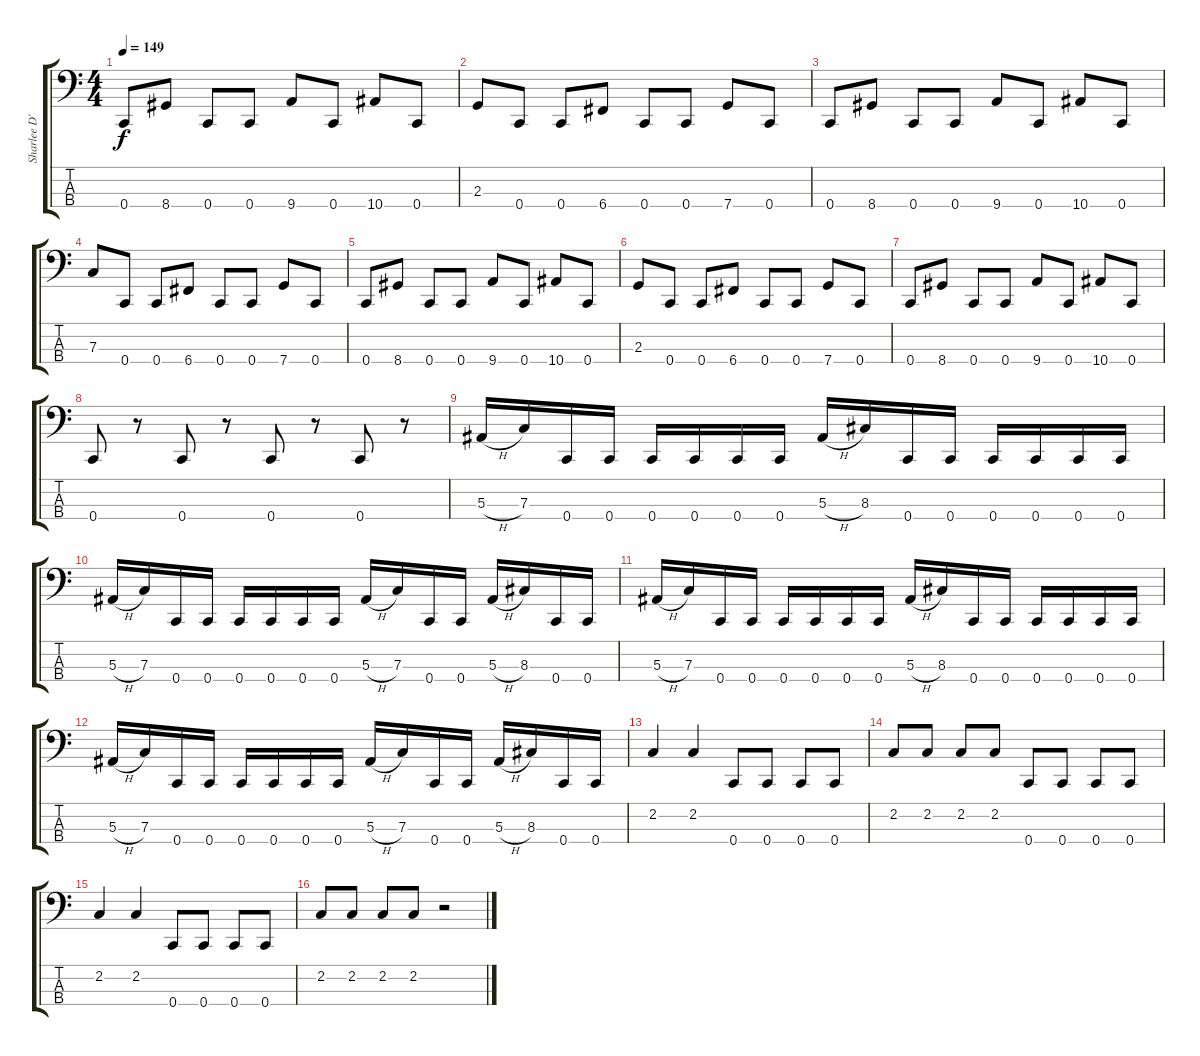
\track ("Sharlee D'Angelo" "Sharlee D'") {instrument electricbassfinger}
\staff {score tabs}
\tuning (Eb2 Bb1 F1 C1) {hide}
\ts (4 4)
\tempo 149
\clef f4
\ks c
0.4.8{dy f} 8.4.8 0.4.8 0.4.8 9.4.8 0.4.8 10.4.8 0.4.8 |
2.3.8 0.4.8 0.4.8 6.4.8 0.4.8 0.4.8 7.4.8 0.4.8 |
0.4.8 8.4.8 0.4.8 0.4.8 9.4.8 0.4.8 10.4.8 0.4.8 |
7.3.8 0.4.8 0.4.8 6.4.8 0.4.8 0.4.8 7.4.8 0.4.8 |
0.4.8 8.4.8 0.4.8 0.4.8 9.4.8 0.4.8 10.4.8 0.4.8 |
2.3.8 0.4.8 0.4.8 6.4.8 0.4.8 0.4.8 7.4.8 0.4.8 |
0.4.8 8.4.8 0.4.8 0.4.8 9.4.8 0.4.8 10.4.8 0.4.8 |
0.4.8 r.8 0.4.8 r.8 0.4.8 r.8 0.4.8 r.8 |
5.3{h}.16 7.3.16 0.4.16 0.4.16 0.4.16 0.4.16 0.4.16 0.4.16 5.3{h}.16 8.3.16 0.4.16 0.4.16 0.4.16 0.4.16 0.4.16 0.4.16 |
5.3{h}.16 7.3.16 0.4.16 0.4.16 0.4.16 0.4.16 0.4.16 0.4.16 5.3{h}.16 7.3.16 0.4.16 0.4.16 5.3{h}.16 8.3.16 0.4.16 0.4.16 |
5.3{h}.16 7.3.16 0.4.16 0.4.16 0.4.16 0.4.16 0.4.16 0.4.16 5.3{h}.16 8.3.16 0.4.16 0.4.16 0.4.16 0.4.16 0.4.16 0.4.16 |
5.3{h}.16 7.3.16 0.4.16 0.4.16 0.4.16 0.4.16 0.4.16 0.4.16 5.3{h}.16 7.3.16 0.4.16 0.4.16 5.3{h}.16 8.3.16 0.4.16 0.4.16 |
2.2.4 2.2.4 0.4.8 0.4.8 0.4.8 0.4.8 |
2.2.8 2.2.8 2.2.8 2.2.8 0.4.8 0.4.8 0.4.8 0.4.8 |
2.2.4 2.2.4 0.4.8 0.4.8 0.4.8 0.4.8 |
2.2.8 2.2.8 2.2.8 2.2.8 r.2
